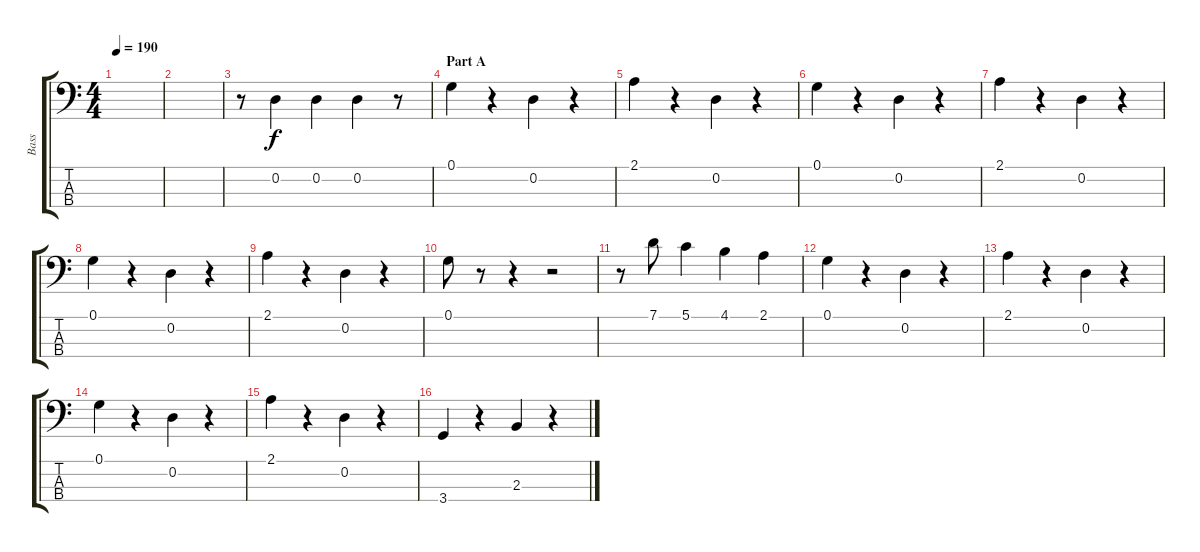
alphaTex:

\track ("Bass" "Bass") {instrument acousticbass}
\staff {score tabs}
\tuning (G2 D2 A1 E1) {hide}
\ts (4 4)
\tempo 190
\clef f4
\ks c
|
|
r.8 0.2.4 0.2.4 0.2.4 r.8 |
\section ("" "Part A")
0.1.4 r.4 0.2.4 r.4 |
2.1.4 r.4 0.2.4 r.4 |
0.1.4 r.4 0.2.4 r.4 |
2.1.4 r.4 0.2.4 r.4 |
0.1.4 r.4 0.2.4 r.4 |
2.1.4 r.4 0.2.4 r.4 |
0.1.8 r.8 r.4 r.2 |
r.8 7.1.8 5.1.4 4.1.4 2.1.4 |
0.1.4 r.4 0.2.4 r.4 |
2.1.4 r.4 0.2.4 r.4 |
0.1.4 r.4 0.2.4 r.4 |
2.1.4 r.4 0.2.4 r.4 |
3.4.4 r.4 2.3.4 r.4
